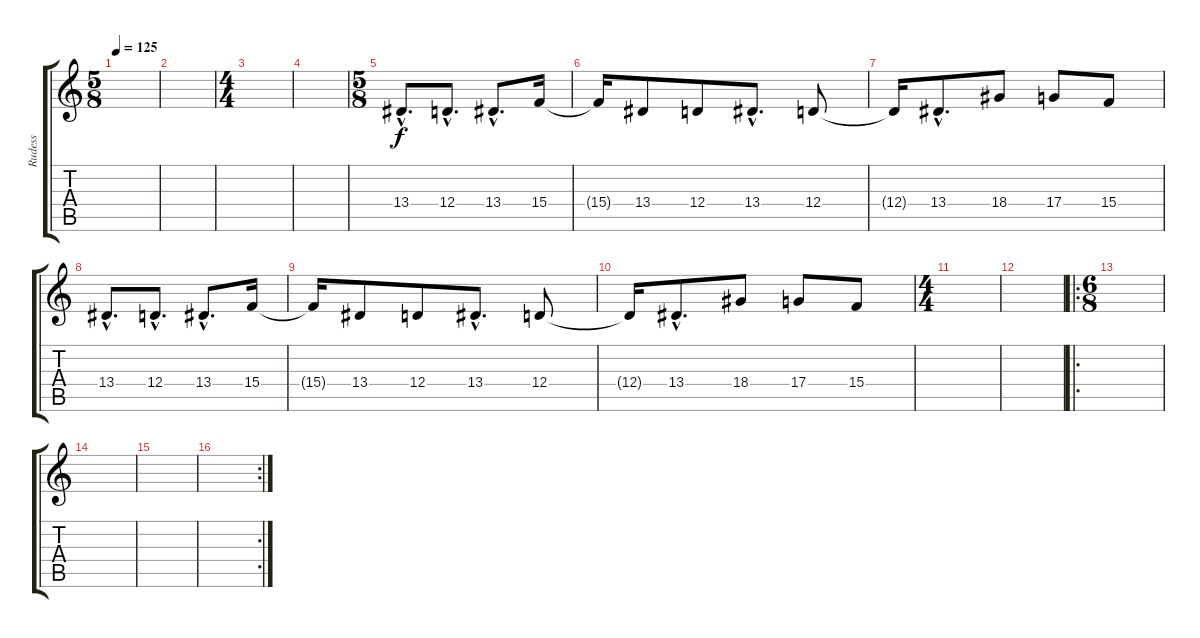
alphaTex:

\track ("Rudess" "Rudess") {instrument stringensemble1}
\staff {score tabs}
\tuning (E4 B3 G3 D3 A2 E2) {hide}
\ts (5 8)
\tempo 125
\clef g2
\ks c
|
|
\ts (4 4)
|
|
\ts (5 8)
13.4{hac}.8{d} 12.4{hac}.8{d} 13.4{hac}.8{d} 15.4.16 |
15.4{t}.16 13.4.8 12.4.8 13.4{hac}.8{d} 12.4.8 |
12.4{t}.16 13.4{hac}.8{d} 18.4.8 17.4.8 15.4.8 |
13.4{hac}.8{d} 12.4{hac}.8{d} 13.4{hac}.8{d} 15.4.16 |
15.4{t}.16 13.4.8 12.4.8 13.4{hac}.8{d} 12.4.8 |
12.4{t}.16 13.4{hac}.8{d} 18.4.8 17.4.8 15.4.8 |
\ts (4 4)
|
|
\ro
\ts (6 8)
|
|
|
\rc 2
